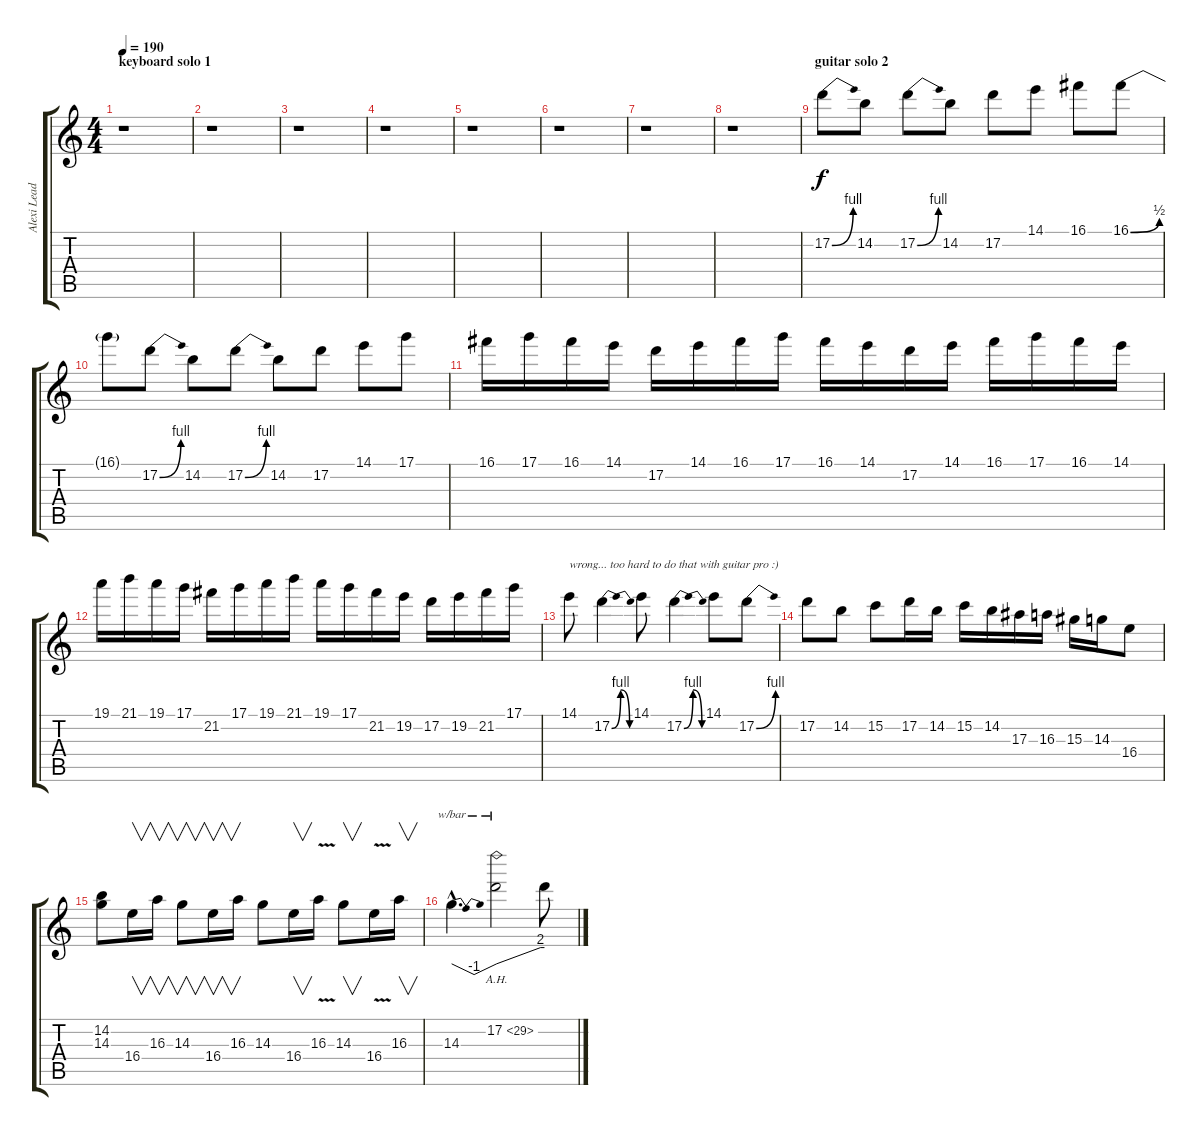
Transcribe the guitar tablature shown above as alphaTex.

\track ("Alexi Lead" "Alexi Lead") {instrument overdrivenguitar}
\staff {score tabs}
\tuning (D4 A3 F3 C3 G2 C2) {hide}
\ts (4 4)
\section ("" "keyboard solo 1")
\tempo 190
\clef g2
\ks c
r.1{dy f} |
r.1 |
r.1 |
r.1 |
r.1 |
r.1 |
r.1 |
r.1 |
\section ("" "guitar solo 2")
17.2{be (bend 0 0 60 4)}.8 14.2.8 17.2{be (bend 0 0 60 4)}.8 14.2.8 17.2.8 14.1.8 16.1.8 16.1{be (bend 0 0 60 2)}.8 |
16.1{t}.8 17.2{be (bend 0 0 60 4)}.8 14.2.8 17.2{be (bend 0 0 60 4)}.8 14.2.8 17.2.8 14.1.8 17.1.8 |
16.1.16 17.1.16 16.1.16 14.1.16 17.2.16 14.1.16 16.1.16 17.1.16 16.1.16 14.1.16 17.2.16 14.1.16 16.1.16 17.1.16 16.1.16 14.1.16 |
19.1.16 21.1.16 19.1.16 17.1.16 21.2.16 17.1.16 19.1.16 21.1.16 19.1.16 17.1.16 21.2.16 19.2.16 17.2.16 19.2.16 21.2.16 17.1.16 |
14.1.8{txt "wrong... too hard to do that with guitar pro :)"} 17.2{be (bendrelease 0 0 30 4 50 4 60 0)}.4 14.1.8 17.2{be (bendrelease 0 0 30 4 50 4 60 0)}.4 14.1.8 17.2{be (bend 0 0 60 4)}.8 |
17.2.8 14.2.8 15.2.8 17.2.16 14.2.16 15.2.16 14.2.16 17.3.16 16.3.16 15.3.16 14.3.16 16.4.8 |
(14.2 14.3).8 16.4.16{v} 16.3.16{v} 14.3.8{v} 16.4.16{v} 16.3.16{v} 14.3.8 16.4.16{v} 16.3{v}.16 14.3.8{v} 16.4{v}.16 16.3.16{v} |
14.3{hac}.4{d tbe (dip default 0 0 30 -4 60 0)} 17.2{ah 12}.2{tbe (custom default 0 0 55 8 60 8)} 17.2{t}.8
